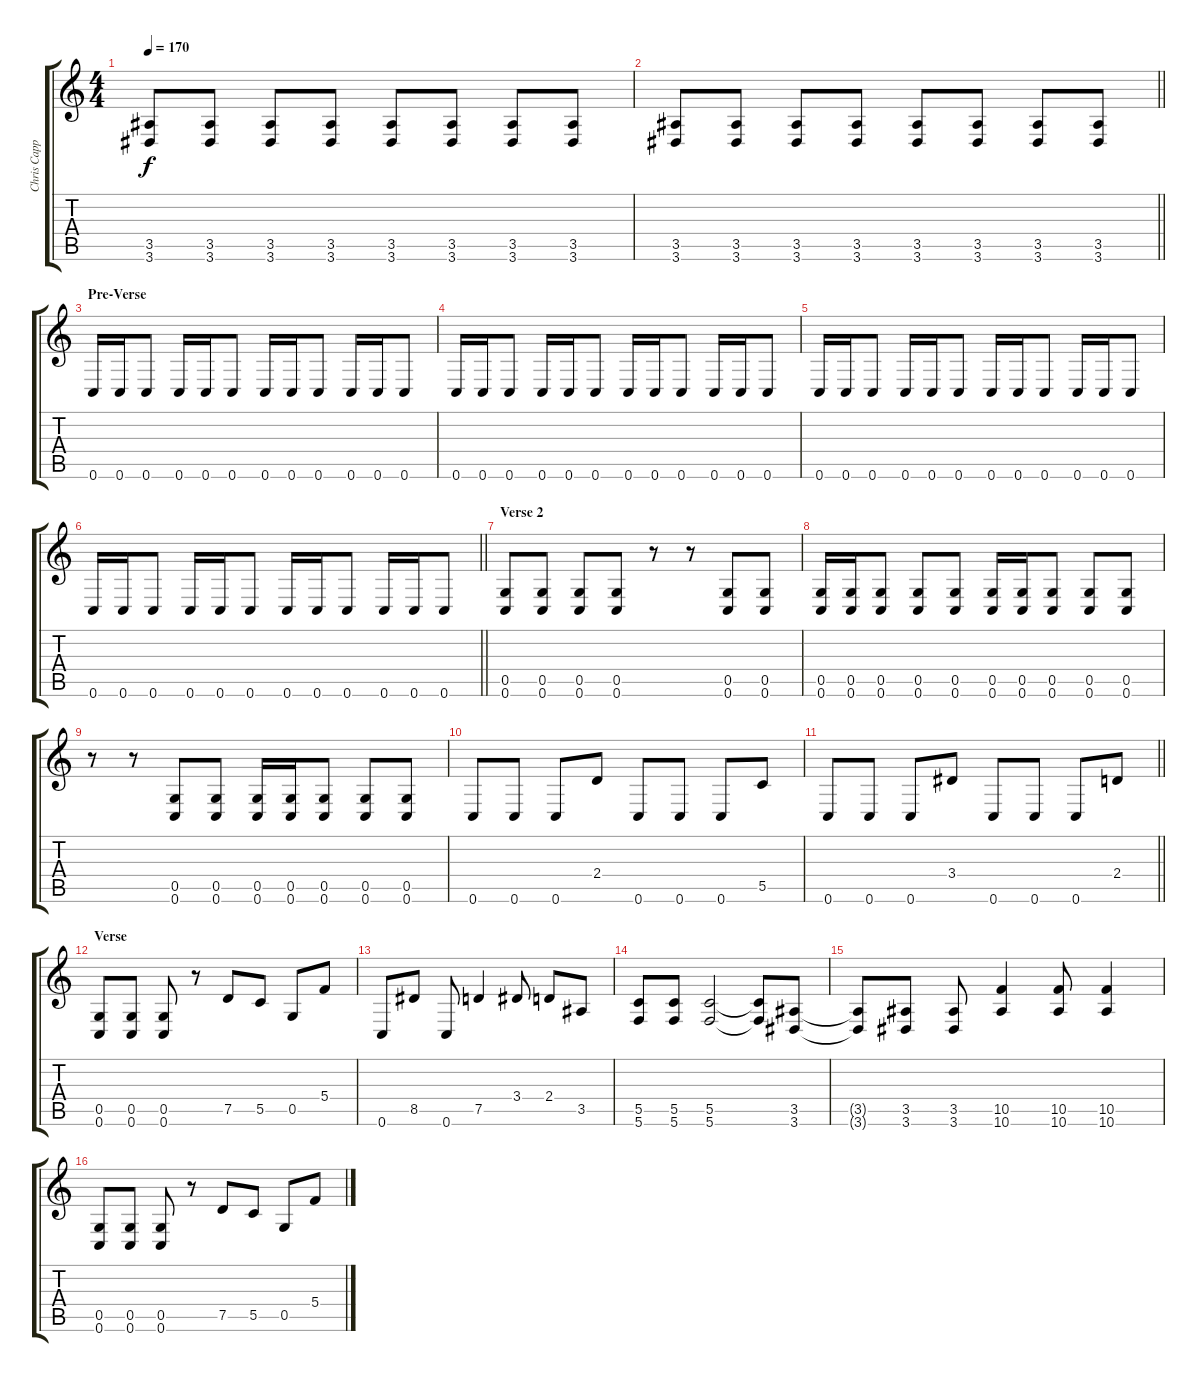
\track ("Chris Cappelli - Gtr.2" "Chris Capp") {instrument distortionguitar}
\staff {score tabs}
\tuning (D4 A3 F3 C3 G2 C2) {hide}
\ts (4 4)
\tempo 170
\clef g2
\ks c
(3.5 3.6).8{dy f} (3.5 3.6).8 (3.5 3.6).8 (3.5 3.6).8 (3.5 3.6).8 (3.5 3.6).8 (3.5 3.6).8 (3.5 3.6).8 |
\barLineRight lightlight
(3.5 3.6).8 (3.5 3.6).8 (3.5 3.6).8 (3.5 3.6).8 (3.5 3.6).8 (3.5 3.6).8 (3.5 3.6).8 (3.5 3.6).8 |
\section ("" "Pre-Verse")
0.6.16 0.6.16 0.6.8 0.6.16 0.6.16 0.6.8 0.6.16 0.6.16 0.6.8 0.6.16 0.6.16 0.6.8 |
0.6.16 0.6.16 0.6.8 0.6.16 0.6.16 0.6.8 0.6.16 0.6.16 0.6.8 0.6.16 0.6.16 0.6.8 |
0.6.16 0.6.16 0.6.8 0.6.16 0.6.16 0.6.8 0.6.16 0.6.16 0.6.8 0.6.16 0.6.16 0.6.8 |
\barLineRight lightlight
0.6.16 0.6.16 0.6.8 0.6.16 0.6.16 0.6.8 0.6.16 0.6.16 0.6.8 0.6.16 0.6.16 0.6.8 |
\section ("" "Verse 2")
(0.5 0.6).8 (0.5 0.6).8 (0.5 0.6).8 (0.5 0.6).8 r.8 r.8 (0.5 0.6).8 (0.5 0.6).8 |
(0.5 0.6).16 (0.5 0.6).16 (0.5 0.6).8 (0.5 0.6).8 (0.5 0.6).8 (0.5 0.6).16 (0.5 0.6).16 (0.5 0.6).8 (0.5 0.6).8 (0.5 0.6).8 |
r.8 r.8 (0.5 0.6).8 (0.5 0.6).8 (0.5 0.6).16 (0.5 0.6).16 (0.5 0.6).8 (0.5 0.6).8 (0.5 0.6).8 |
0.6.8 0.6.8 0.6.8 2.4.8 0.6.8 0.6.8 0.6.8 5.5.8 |
\barLineRight lightlight
0.6.8 0.6.8 0.6.8 3.4.8 0.6.8 0.6.8 0.6.8 2.4.8 |
\section ("" "Verse")
(0.5 0.6).8 (0.5 0.6).8 (0.5 0.6).8 r.8 7.5.8 5.5.8 0.5.8 5.4.8 |
0.6.8 8.5.8 0.6.8 7.5.4 3.4.8 2.4.8 3.5.8 |
(5.5 5.6).8 (5.5 5.6).8 (5.5 5.6).2 (5.5{t} 5.6{t}).8 (3.5 3.6).8 |
(3.5{t} 3.6{t}).8 (3.5 3.6).8 (3.5 3.6).8 (10.5 10.6).4 (10.5 10.6).8 (10.5 10.6).4 |
(0.5 0.6).8 (0.5 0.6).8 (0.5 0.6).8 r.8 7.5.8 5.5.8 0.5.8 5.4.8
